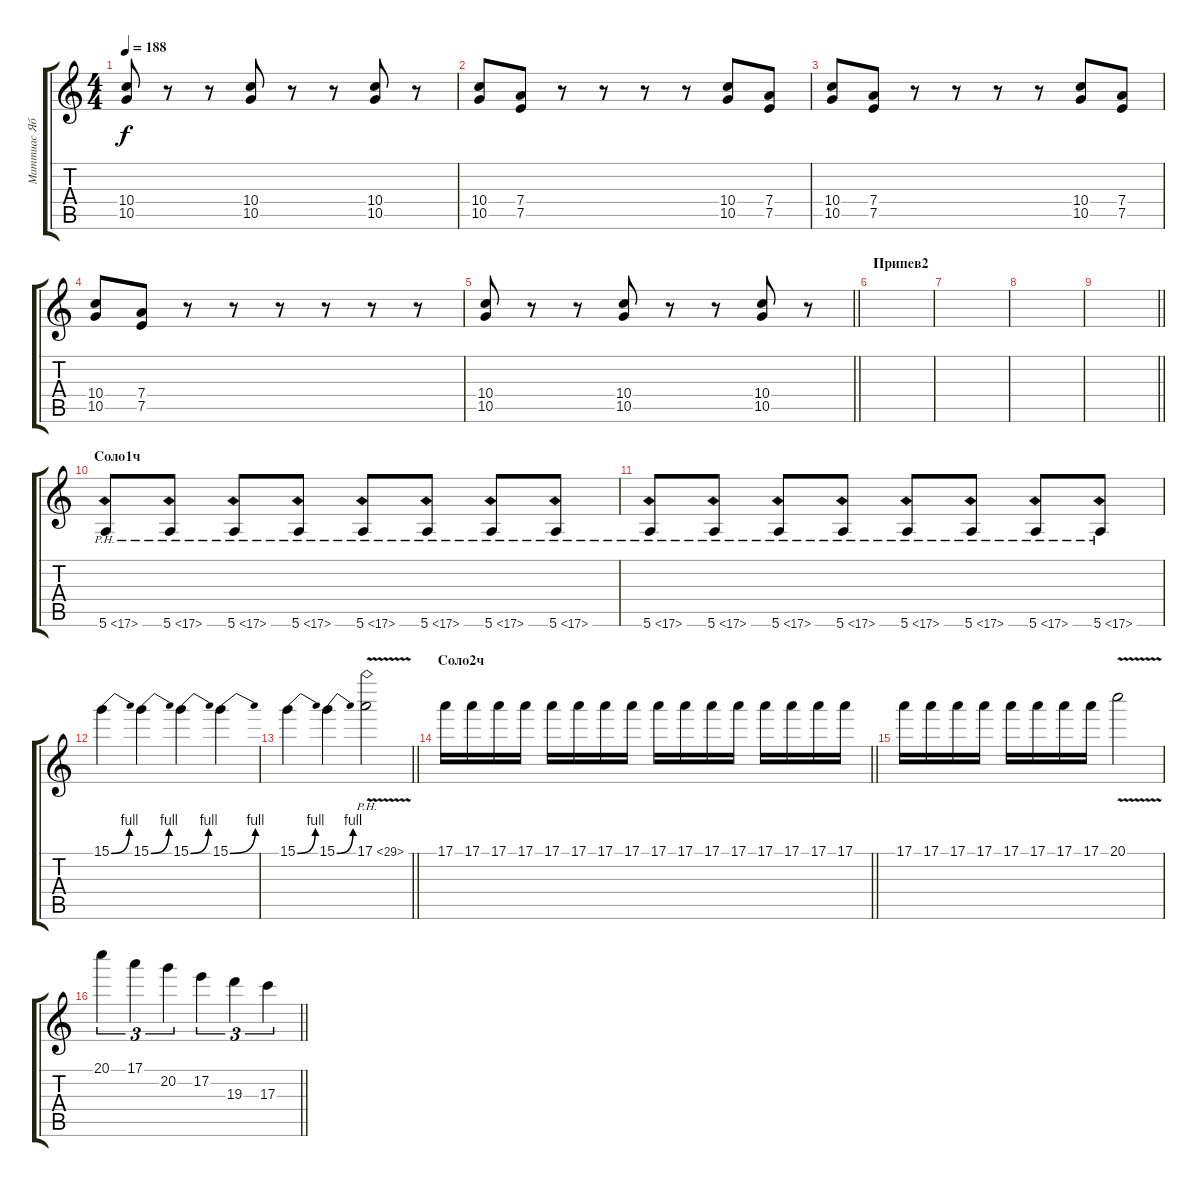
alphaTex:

\track ("Маттиас Ябс (или Руди)" "Маттиас Яб") {instrument distortionguitar}
\staff {score tabs}
\tuning (E4 B3 G3 D3 A2 E2) {hide}
\ts (4 4)
\tempo 188
\clef g2
\ks c
(10.4 10.5).8{dy f} r.8 r.8 (10.4 10.5).8 r.8 r.8 (10.4 10.5).8 r.8 |
(10.4 10.5).8 (7.4 7.5).8 r.8 r.8 r.8 r.8 (10.4 10.5).8 (7.4 7.5).8 |
(10.4 10.5).8 (7.4 7.5).8 r.8 r.8 r.8 r.8 (10.4 10.5).8 (7.4 7.5).8 |
(10.4 10.5).8 (7.4 7.5).8 r.8 r.8 r.8 r.8 r.8 r.8 |
\barLineRight lightlight
(10.4 10.5).8 r.8 r.8 (10.4 10.5).8 r.8 r.8 (10.4 10.5).8 r.8 |
\section ("" "Припев2")
|
|
|
\barLineRight lightlight
|
\section ("" "Соло1ч")
5.6{ph 12}.8 5.6{ph 12}.8 5.6{ph 12}.8 5.6{ph 12}.8 5.6{ph 12}.8 5.6{ph 12}.8 5.6{ph 12}.8 5.6{ph 12}.8 |
5.6{ph 12}.8 5.6{ph 12}.8 5.6{ph 12}.8 5.6{ph 12}.8 5.6{ph 12}.8 5.6{ph 12}.8 5.6{ph 12}.8 5.6{ph 12}.8 |
15.1{be (bend 0 0 60 4)}.4 15.1{be (bend 0 0 60 4)}.4 15.1{be (bend 0 0 60 4)}.4 15.1{be (bend 0 0 60 4)}.4 |
\barLineRight lightlight
15.1{be (bend 0 0 60 4)}.4 15.1{be (bend 0 0 60 4)}.4 17.1{ph 12 v}.2 |
\section ("" "Соло2ч")
\barLineRight lightlight
17.1.16 17.1.16 17.1.16 17.1.16 17.1.16 17.1.16 17.1.16 17.1.16 17.1.16 17.1.16 17.1.16 17.1.16 17.1.16 17.1.16 17.1.16 17.1.16 |
17.1.16 17.1.16 17.1.16 17.1.16 17.1.16 17.1.16 17.1.16 17.1.16 20.1{v}.2 |
\barLineRight lightlight
20.1.4{tu (3 2)} 17.1.4{tu (3 2)} 20.2.4{tu (3 2)} 17.2.4{tu (3 2)} 19.3.4{tu (3 2)} 17.3.4{tu (3 2)}
